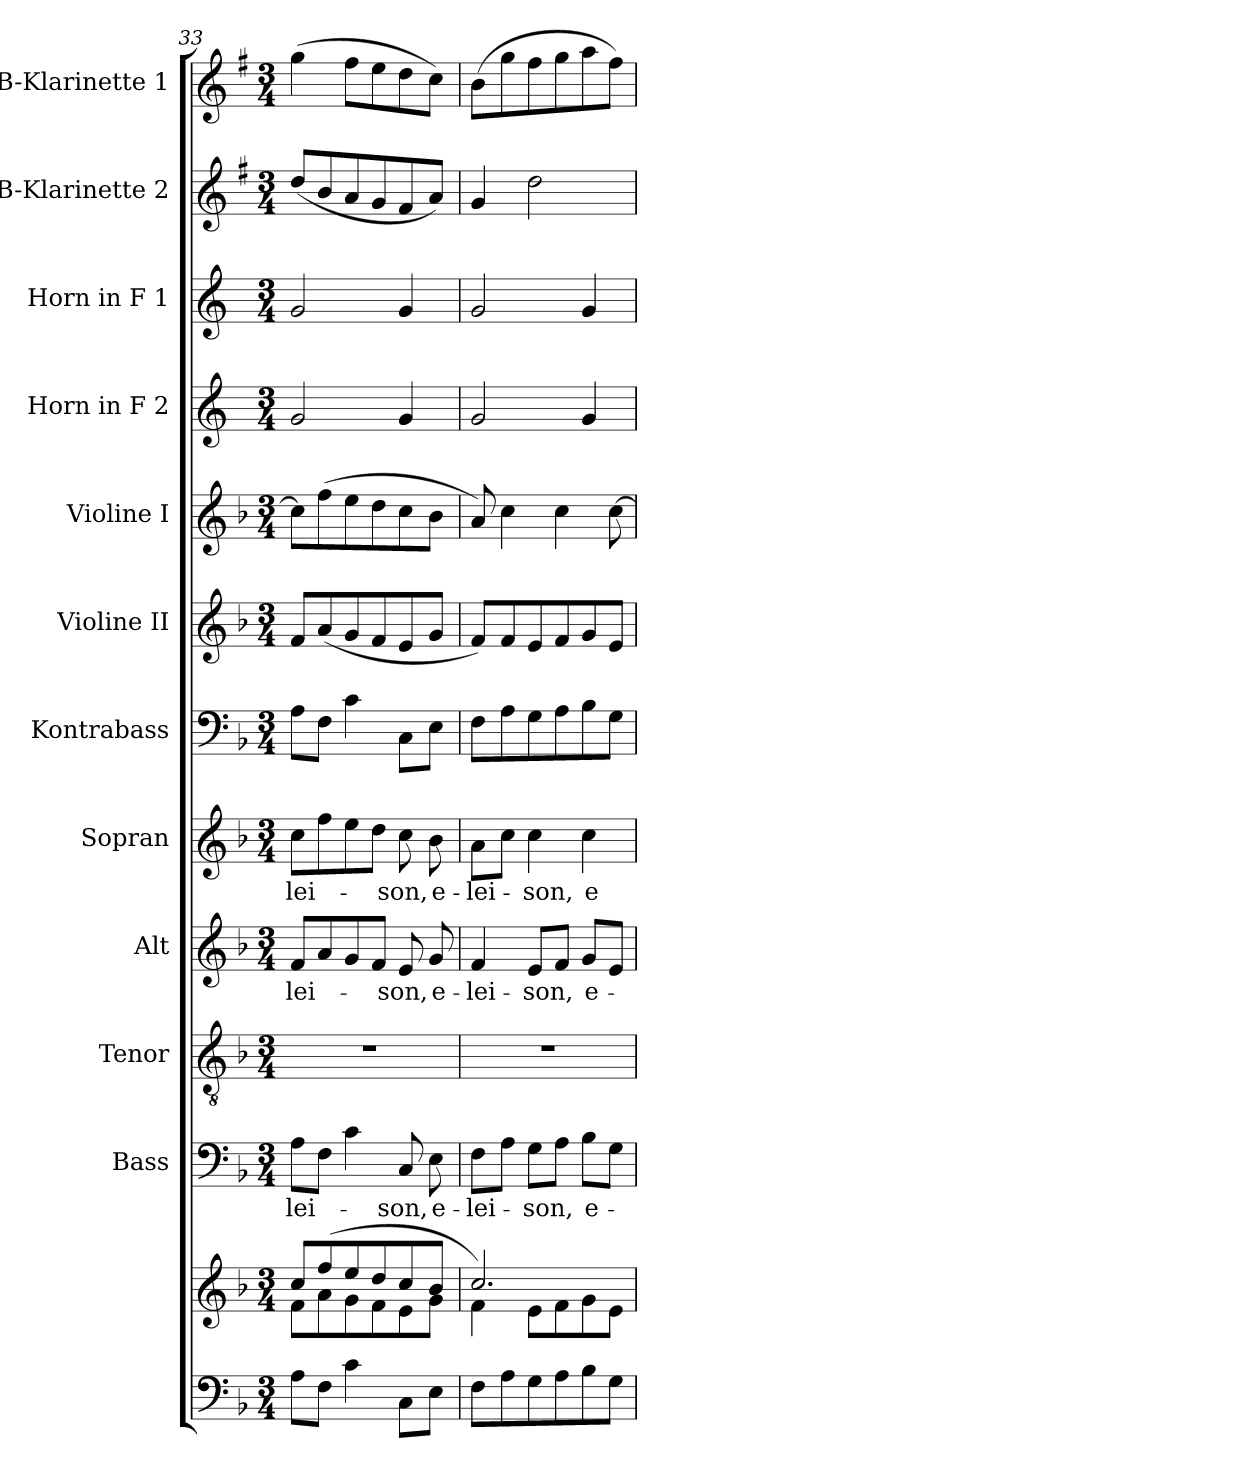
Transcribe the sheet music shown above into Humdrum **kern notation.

**kern	**kern	**kern	**text	**kern	**kern	**text	**kern	**text	**kern	**kern	**kern	**kern	**kern	**kern	**kern
*part12	*part12	*part11	*part11	*part10	*part9	*part9	*part8	*part8	*part7	*part6	*part5	*part4	*part3	*part2	*part1
*staff13	*staff12	*staff11	*staff11	*staff10	*staff9	*staff9	*staff8	*staff8	*staff7	*staff6	*staff5	*staff4	*staff3	*staff2	*staff1
*	*	*I"Bass	*	*I"Tenor	*I"Alt	*	*I"Sopran	*	*I"Kontrabass	*I"Violine II	*I"Violine I	*I"Horn in F 2	*I"Horn in F 1	*I"B-Klarinette 2	*I"B-Klarinette 1
*	*	*I'B.	*	*I'T.	*I'A.	*	*I'S.	*	*I'Kb.	*I'Vl. II	*I'Vl. I	*	*	*I'B Kl. 2	*I'B Kl. 1
!!LO:PB:g=z
*clefF4	*clefG2	*clefF4	*	*clefGv2	*clefG2	*	*clefG2	*	*clefF4	*clefG2	*clefG2	*clefG2	*clefG2	*clefG2	*clefG2
*	*	*	*	*	*	*	*	*	*ITrd7c12	*	*	*ITrd4c7	*ITrd4c7	*ITrd1c2	*ITrd1c2
*k[b-]	*k[b-]	*k[b-]	*	*k[b-]	*k[b-]	*	*k[b-]	*	*k[b-]	*k[b-]	*k[b-]	*k[b-]	*k[b-]	*k[b-]	*k[b-]
*F:	*F:	*F:	*	*F:	*F:	*	*F:	*	*F:	*F:	*F:	*F:	*F:	*F:	*F:
*M3/4	*M3/4	*M3/4	*	*M3/4	*M3/4	*	*M3/4	*	*M3/4	*M3/4	*M3/4	*M3/4	*M3/4	*M3/4	*M3/4
=33	=33	=33	=33	=33	=33	=33	=33	=33	=33	=33	=33	=33	=33	=33	=33
*	*^	*	*	*	*	*	*	*	*	*	*	*	*	*	*
!	!	!	!	!LO:LY:b	!	!	!LO:LY:b	!	!LO:LY:b	!	!	!	!	!	!	!
8A\L	8cc/L	8f\L	8A\L	-lei-	2.r	8f/L	-lei-	8cc\L	-lei-	8AA\L	8f/L	8cc\L]	2c/	2c/	(<8cc/L	(>4ff\
8F\J	(>8ff/	8a\	8F\J	.	.	8a/	.	8ff\	.	8FF\J	(<8a/	(>8ff\	.	.	8a/	.
4c\	8ee/	8g\	4c\	.	.	8g/	.	8ee\	.	4C\	8g/	8ee\	.	.	8g/	8ee\L
.	8dd/	8f\	.	.	.	8f/J	.	8dd\J	.	.	8f/	8dd\	.	.	8f/	8dd\
!	!	!	!	!LO:LY:b	!	!	!LO:LY:b	!	!LO:LY:b	!	!	!	!	!	!	!
8C\L	8cc/	8e\	8C/	-son,	.	8e/	-son,	8cc\	-son,	8CC\L	8e/	8cc\	4c/	4c/	8e/	8cc\
!	!	!	!	!LO:LY:b	!	!	!LO:LY:b	!	!LO:LY:b	!	!	!	!	!	!	!
8E\J	8b-/J	8g\J	8E\	e-	.	8g/	e-	8b-\	e-	8EE\J	8g/J	8b-\J	.	.	8g/J)	8b-\J)
=34	=34	=34	=34	=34	=34	=34	=34	=34	=34	=34	=34	=34	=34	=34	=34	=34
!	!	!	!	!LO:LY:b	!	!	!LO:LY:b	!	!LO:LY:b	!	!	!	!	!	!	!
8F\L	2.cc/)	4f\	8F\L	-lei-	2.r	4f/	-lei-	8a\L	-lei-	8FF\L	8f/L)	8a/)	2c/	2c/	4f/	(>8a\L
8A\	.	.	8A\J	.	.	.	.	8cc\J	.	8AA\	8f/	4cc\	.	.	.	8ff\
!	!	!	!	!LO:LY:b	!	!	!LO:LY:b	!	!LO:LY:b	!	!	!	!	!	!	!
8G\	.	8e\L	8G\L	-son,	.	8e/L	-son,	4cc\	-son,	8GG\	8e/	.	.	.	2cc\	8ee\
8A\	.	8f\	8A\J	.	.	8f/J	.	.	.	8AA\	8f/	4cc\	.	.	.	8ff\
!	!	!	!	!LO:LY:b	!	!	!LO:LY:b	!	!LO:LY:b	!	!	!	!	!	!	!
8B-\	.	8g\	8B-\L	e-	.	8g/L	e-	4cc\	e-	8BB-\	8g/	.	4c/	4c/	.	8gg\
8G\J	.	8e\J	8G\J	.	.	8e/J	.	.	.	8GG\J	8e/J	[8cc\	.	.	.	8ee\J)
*	*v	*v	*	*	*	*	*	*	*	*	*	*	*	*	*	*
=	=	=	=	=	=	=	=	=	=	=	=	=	=	=	=
*-	*-	*-	*-	*-	*-	*-	*-	*-	*-	*-	*-	*-	*-	*-	*-
